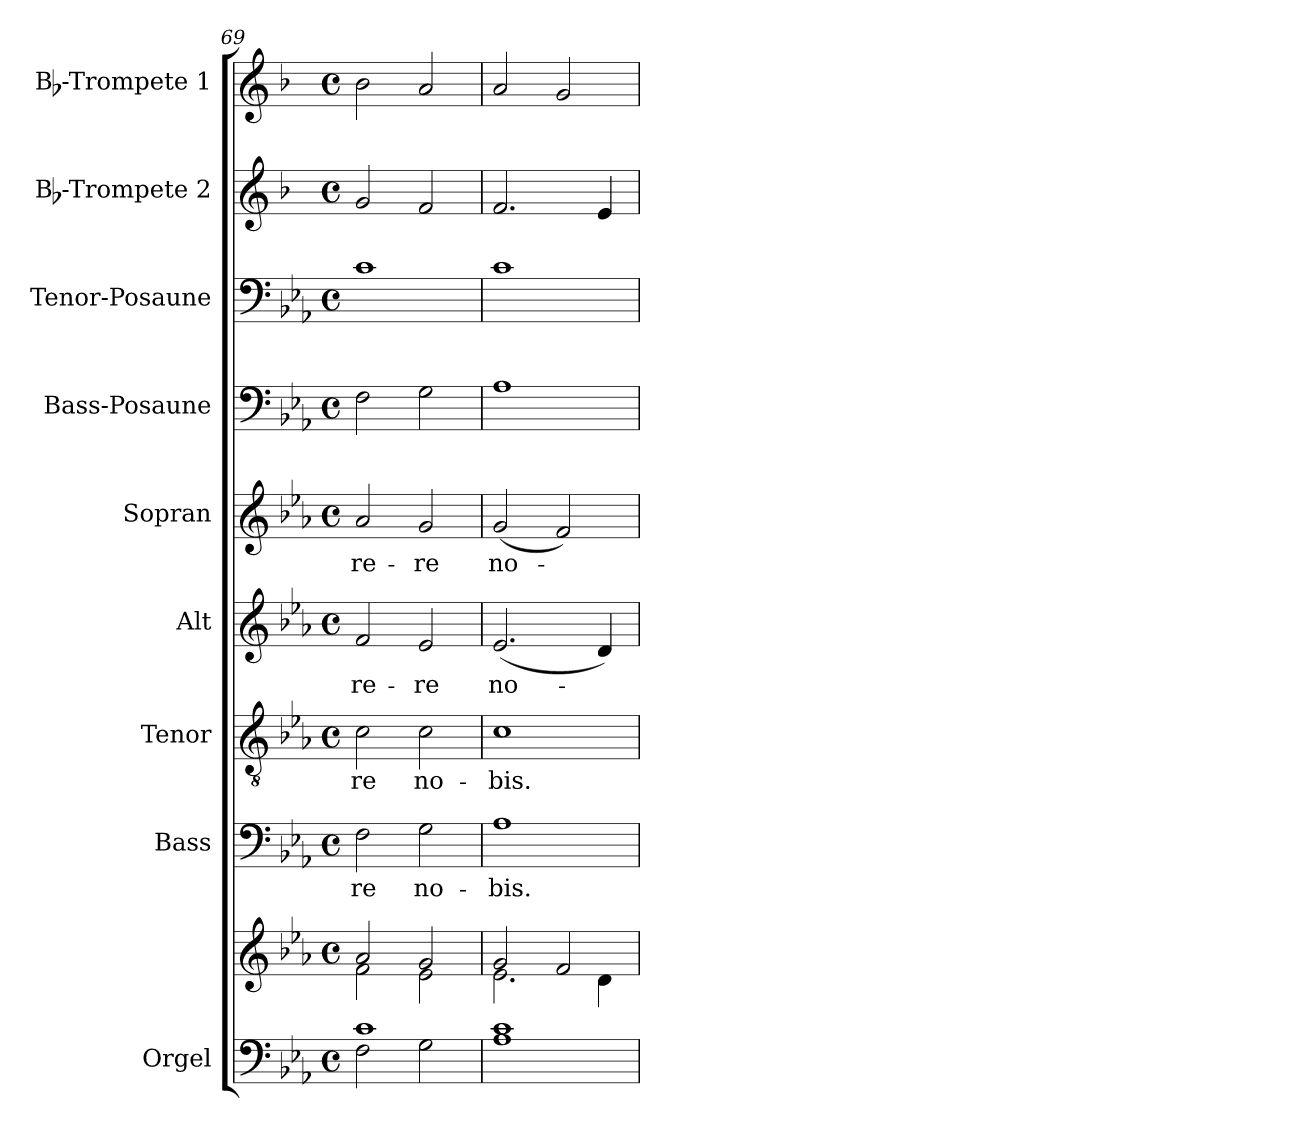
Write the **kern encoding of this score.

**kern	**kern	**kern	**text	**kern	**text	**kern	**text	**kern	**text	**kern	**kern	**kern	**kern
*part9	*part9	*part8	*part8	*part7	*part7	*part6	*part6	*part5	*part5	*part4	*part3	*part2	*part1
*staff10	*staff9	*staff8	*staff8	*staff7	*staff7	*staff6	*staff6	*staff5	*staff5	*staff4	*staff3	*staff2	*staff1
*I"Orgel	*	*I"Bass	*	*I"Tenor	*	*I"Alt	*	*I"Sopran	*	*I"Bass-Posaune	*I"Tenor-Posaune	*I"Bb-Trompete 2	*I"Bb-Trompete 1
*I'Org.	*	*I'B.	*	*I'T.	*	*I'A.	*	*I'S.	*	*I'B. Pos.	*I'T. Pos.	*I'Trp. 2	*I'Trp. 1
*clefF4	*clefG2	*clefF4	*	*clefGv2	*	*clefG2	*	*clefG2	*	*clefF4	*clefF4	*clefG2	*clefG2
*	*	*	*	*	*	*	*	*	*	*	*	*ITrd1c2	*ITrd1c2
*k[b-e-a-]	*k[b-e-a-]	*k[b-e-a-]	*	*k[b-e-a-]	*	*k[b-e-a-]	*	*k[b-e-a-]	*	*k[b-e-a-]	*k[b-e-a-]	*k[b-e-a-]	*k[b-e-a-]
*E-:	*E-:	*E-:	*	*E-:	*	*E-:	*	*E-:	*	*E-:	*E-:	*E-:	*E-:
*M4/4	*M4/4	*M4/4	*	*M4/4	*	*M4/4	*	*M4/4	*	*M4/4	*M4/4	*M4/4	*M4/4
*met(c)	*met(c)	*met(c)	*	*met(c)	*	*met(c)	*	*met(c)	*	*met(c)	*met(c)	*met(c)	*met(c)
=69	=69	=69	=69	=69	=69	=69	=69	=69	=69	=69	=69	=69	=69
*^	*^	*	*	*	*	*	*	*	*	*	*	*	*
!	!	!	!	!	!LO:LY:b	!	!LO:LY:b	!	!LO:LY:b	!	!LO:LY:b	!	!	!	!
1c	2F\	2a-/	2f\	2F\	-re	2c\	-re	2f/	-re-	2a-/	-re-	2F\	1c	2f/	2a-\
!	!	!	!	!	!LO:LY:b	!	!LO:LY:b	!	!LO:LY:b	!	!LO:LY:b	!	!	!	!
.	2G\	2g/	2e-\	2G\	no-	2c\	no-	2e-/	-re	2g/	-re	2G\	.	2e-/	2g/
=70	=70	=70	=70	=70	=70	=70	=70	=70	=70	=70	=70	=70	=70	=70	=70
!	!	!	!	!	!LO:LY:b	!	!LO:LY:b	!	!LO:LY:b	!	!LO:LY:b	!	!	!	!
1c	1A-	2g/	2.e-\	1A-	-bis.	1c	-bis.	(<2.e-/	no-	(<2g/	no-	1A-	1c	2.e-/	2g/
.	.	2f/	.	.	.	.	.	.	.	2f/)	.	.	.	.	2f/
.	.	.	4d\	.	.	.	.	4d/)	.	.	.	.	.	4d/	.
*v	*v	*	*	*	*	*	*	*	*	*	*	*	*	*	*
*	*v	*v	*	*	*	*	*	*	*	*	*	*	*	*
=	=	=	=	=	=	=	=	=	=	=	=	=	=
*-	*-	*-	*-	*-	*-	*-	*-	*-	*-	*-	*-	*-	*-
